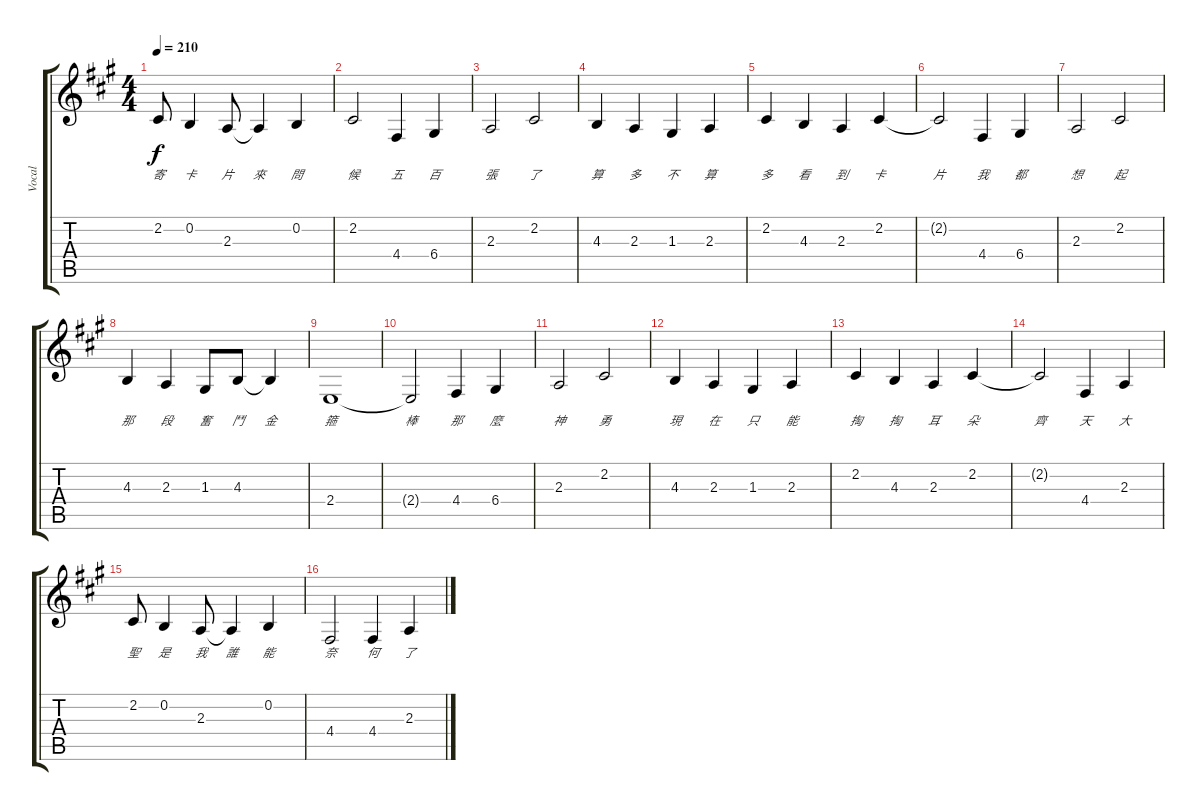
\track ("Vocal" "Vocal") {instrument harmonica}
\staff {score tabs}
\tuning (E4 B3 G3 D3 A2 E2) {hide}
\ts (4 4)
\tempo 210
\clef g2
\ks a
2.2.8{lyrics (0 "寄") lyrics (1 "") lyrics (2 "") lyrics (3 "") lyrics (4 "") dy f} 0.2.4{lyrics (0 "卡") lyrics (1 "") lyrics (2 "") lyrics (3 "") lyrics (4 "")} 2.3.8{lyrics (0 "片") lyrics (1 "") lyrics (2 "") lyrics (3 "") lyrics (4 "")} 2.3{t}.4{lyrics (0 "來") lyrics (1 "") lyrics (2 "") lyrics (3 "") lyrics (4 "")} 0.2.4{lyrics (0 "問") lyrics (1 "") lyrics (2 "") lyrics (3 "") lyrics (4 "")} |
2.2.2{lyrics (0 "候") lyrics (1 "") lyrics (2 "") lyrics (3 "") lyrics (4 "")} 4.4.4{lyrics (0 "五") lyrics (1 "") lyrics (2 "") lyrics (3 "") lyrics (4 "")} 6.4.4{lyrics (0 "百") lyrics (1 "") lyrics (2 "") lyrics (3 "") lyrics (4 "")} |
2.3.2{lyrics (0 "張") lyrics (1 "") lyrics (2 "") lyrics (3 "") lyrics (4 "")} 2.2.2{lyrics (0 "了") lyrics (1 "") lyrics (2 "") lyrics (3 "") lyrics (4 "")} |
4.3.4{lyrics (0 "算") lyrics (1 "") lyrics (2 "") lyrics (3 "") lyrics (4 "")} 2.3.4{lyrics (0 "多") lyrics (1 "") lyrics (2 "") lyrics (3 "") lyrics (4 "")} 1.3.4{lyrics (0 "不") lyrics (1 "") lyrics (2 "") lyrics (3 "") lyrics (4 "")} 2.3.4{lyrics (0 "算") lyrics (1 "") lyrics (2 "") lyrics (3 "") lyrics (4 "")} |
2.2.4{lyrics (0 "多") lyrics (1 "") lyrics (2 "") lyrics (3 "") lyrics (4 "")} 4.3.4{lyrics (0 "看") lyrics (1 "") lyrics (2 "") lyrics (3 "") lyrics (4 "")} 2.3.4{lyrics (0 "到") lyrics (1 "") lyrics (2 "") lyrics (3 "") lyrics (4 "")} 2.2.4{lyrics (0 "卡") lyrics (1 "") lyrics (2 "") lyrics (3 "") lyrics (4 "")} |
2.2{t}.2{lyrics (0 "片") lyrics (1 "") lyrics (2 "") lyrics (3 "") lyrics (4 "")} 4.4.4{lyrics (0 "我") lyrics (1 "") lyrics (2 "") lyrics (3 "") lyrics (4 "")} 6.4.4{lyrics (0 "都") lyrics (1 "") lyrics (2 "") lyrics (3 "") lyrics (4 "")} |
2.3.2{lyrics (0 "想") lyrics (1 "") lyrics (2 "") lyrics (3 "") lyrics (4 "")} 2.2.2{lyrics (0 "起") lyrics (1 "") lyrics (2 "") lyrics (3 "") lyrics (4 "")} |
4.3.4{lyrics (0 "那") lyrics (1 "") lyrics (2 "") lyrics (3 "") lyrics (4 "")} 2.3.4{lyrics (0 "段") lyrics (1 "") lyrics (2 "") lyrics (3 "") lyrics (4 "")} 1.3.8{lyrics (0 "奮") lyrics (1 "") lyrics (2 "") lyrics (3 "") lyrics (4 "")} 4.3.8{lyrics (0 "鬥") lyrics (1 "") lyrics (2 "") lyrics (3 "") lyrics (4 "")} 4.3{t}.4{lyrics (0 "金") lyrics (1 "") lyrics (2 "") lyrics (3 "") lyrics (4 "")} |
2.4.1{lyrics (0 "箍") lyrics (1 "") lyrics (2 "") lyrics (3 "") lyrics (4 "")} |
2.4{t}.2{lyrics (0 "棒") lyrics (1 "") lyrics (2 "") lyrics (3 "") lyrics (4 "")} 4.4.4{lyrics (0 "那") lyrics (1 "") lyrics (2 "") lyrics (3 "") lyrics (4 "")} 6.4.4{lyrics (0 "麼") lyrics (1 "") lyrics (2 "") lyrics (3 "") lyrics (4 "")} |
2.3.2{lyrics (0 "神") lyrics (1 "") lyrics (2 "") lyrics (3 "") lyrics (4 "")} 2.2.2{lyrics (0 "勇") lyrics (1 "") lyrics (2 "") lyrics (3 "") lyrics (4 "")} |
4.3.4{lyrics (0 "現") lyrics (1 "") lyrics (2 "") lyrics (3 "") lyrics (4 "")} 2.3.4{lyrics (0 "在") lyrics (1 "") lyrics (2 "") lyrics (3 "") lyrics (4 "")} 1.3.4{lyrics (0 "只") lyrics (1 "") lyrics (2 "") lyrics (3 "") lyrics (4 "")} 2.3.4{lyrics (0 "能") lyrics (1 "") lyrics (2 "") lyrics (3 "") lyrics (4 "")} |
2.2.4{lyrics (0 "掏") lyrics (1 "") lyrics (2 "") lyrics (3 "") lyrics (4 "")} 4.3.4{lyrics (0 "掏") lyrics (1 "") lyrics (2 "") lyrics (3 "") lyrics (4 "")} 2.3.4{lyrics (0 "耳") lyrics (1 "") lyrics (2 "") lyrics (3 "") lyrics (4 "")} 2.2.4{lyrics (0 "朵") lyrics (1 "") lyrics (2 "") lyrics (3 "") lyrics (4 "")} |
2.2{t}.2{lyrics (0 "齊") lyrics (1 "") lyrics (2 "") lyrics (3 "") lyrics (4 "")} 4.4.4{lyrics (0 "天") lyrics (1 "") lyrics (2 "") lyrics (3 "") lyrics (4 "")} 2.3.4{lyrics (0 "大") lyrics (1 "") lyrics (2 "") lyrics (3 "") lyrics (4 "")} |
2.2.8{lyrics (0 "聖") lyrics (1 "") lyrics (2 "") lyrics (3 "") lyrics (4 "")} 0.2.4{lyrics (0 "是") lyrics (1 "") lyrics (2 "") lyrics (3 "") lyrics (4 "")} 2.3.8{lyrics (0 "我") lyrics (1 "") lyrics (2 "") lyrics (3 "") lyrics (4 "")} 2.3{t}.4{lyrics (0 "誰") lyrics (1 "") lyrics (2 "") lyrics (3 "") lyrics (4 "")} 0.2.4{lyrics (0 "能") lyrics (1 "") lyrics (2 "") lyrics (3 "") lyrics (4 "")} |
4.4.2{lyrics (0 "奈") lyrics (1 "") lyrics (2 "") lyrics (3 "") lyrics (4 "")} 4.4.4{lyrics (0 "何") lyrics (1 "") lyrics (2 "") lyrics (3 "") lyrics (4 "")} 2.3.4{lyrics (0 "了") lyrics (1 "") lyrics (2 "") lyrics (3 "") lyrics (4 "")}
